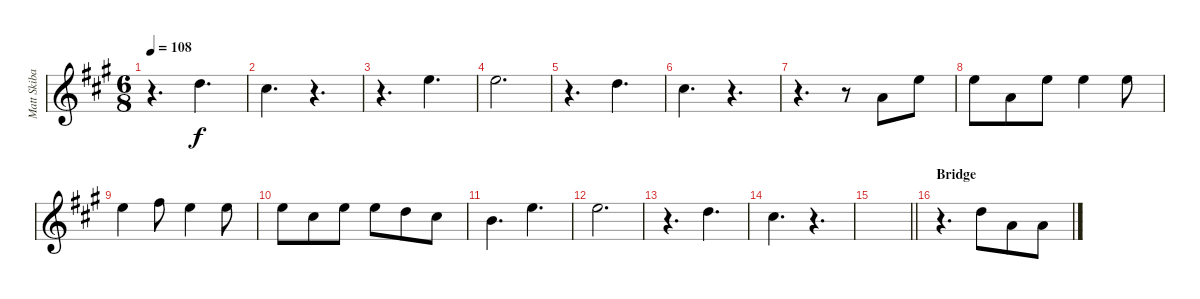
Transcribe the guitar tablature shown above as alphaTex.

\track ("Matt Skiba - Vocals" "Matt Skiba") {instrument overdrivenguitar}
\staff {score}
\tuning (E4 B3 G3 D3 A2 E2) {hide}
\ts (6 8)
\tempo 108
\clef g2
\ks a
r.4{d dy f} 3.2.4{d} |
2.2.4{d} r.4{d} |
r.4{d} 0.1.4{d} |
0.1.2{d} |
r.4{d} 3.2.4{d} |
2.2.4{d} r.4{d} |
r.4{d} r.8 2.3.8 0.1.8 |
0.1.8 2.3.8 0.1.8 0.1.4 0.1.8 |
0.1.4 2.1.8 0.1.4 0.1.8 |
0.1.8 6.3.8 0.1.8 0.1.8 3.2.8 2.2.8 |
4.3.4{d} 0.1.4{d} |
0.1.2{d} |
r.4{d} 3.2.4{d} |
2.2.4{d} r.4{d} |
\barLineRight lightlight
|
\section ("" "Bridge")
r.4{d} 3.2.8 2.3.8 2.3.8
